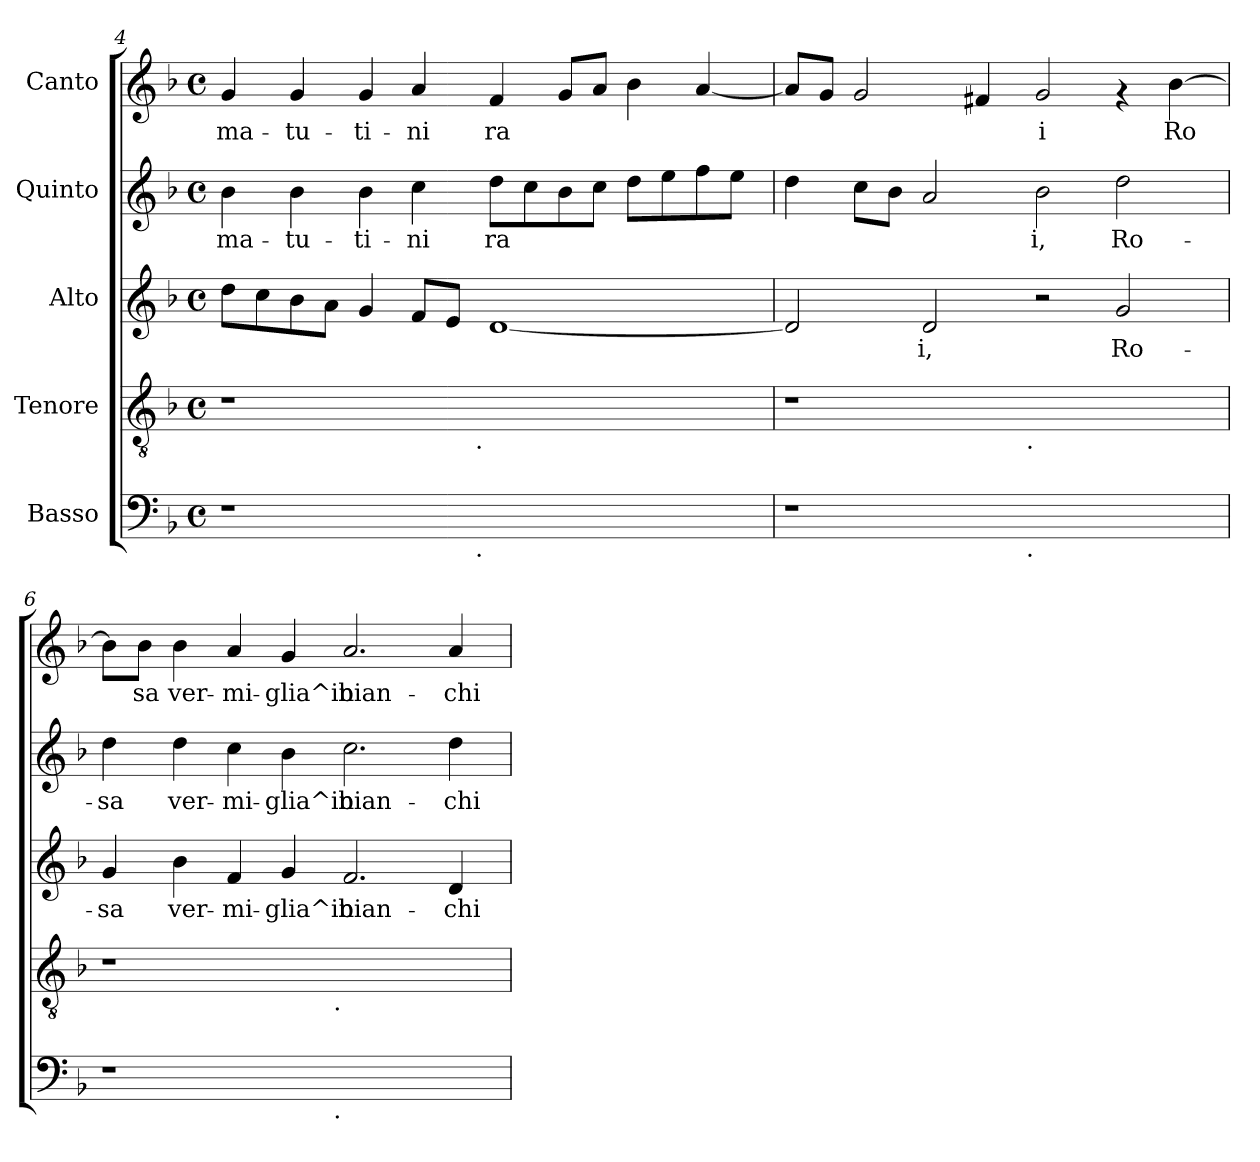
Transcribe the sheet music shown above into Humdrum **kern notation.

**kern	**kern	**kern	**text	**kern	**text	**kern	**text
*part5	*part4	*part3	*part3	*part2	*part2	*part1	*part1
*staff5	*staff4	*staff3	*staff3	*staff2	*staff2	*staff1	*staff1
*I"Basso	*I"Tenore	*I"Alto	*	*I"Quinto	*	*I"Canto	*
!!LO:LB:g=z
*clefF4	*clefGv2	*clefG2	*	*clefG2	*	*clefG2	*
*k[b-]	*k[b-]	*k[b-]	*	*k[b-]	*	*k[b-]	*
*F:	*F:	*F:	*	*F:	*	*F:	*
*M4/4	*M4/4	*M4/4	*	*M4/4	*	*M4/4	*
*met(c)	*met(c)	*met(c)	*	*met(c)	*	*met(c)	*
=4	=4	=4	=4	=4	=4	=4	=4
!	!	!	!LO:LY:b:cj	!	!LO:LY:b:cj	!	!LO:LY:b:cj
*^	*^	*	*	*	*	*	*
1r	2ryy	1r	2ryy	8dd\L	.	4b-\	ma-	4g/	ma-
!	!	!	!	!	!LO:LY:b:cj	!	!	!	!
.	.	.	.	8cc\	.	.	.	.	.
!	!	!	!	!	!LO:LY:b:cj	!	!LO:LY:b:cj	!	!LO:LY:b:cj
.	.	.	.	8b-\	.	4b-\	-tu-	4g/	-tu-
!	!	!	!	!	!LO:LY:b:cj	!	!	!	!
.	.	.	.	8a\J	.	.	.	.	.
!	!	!	!	!	!LO:LY:b:cj	!	!LO:LY:b:cj	!	!LO:LY:b:cj
.	4...ryy	.	4...ryy	4g/	.	4b-\	-ti-	4g/	-ti-
!	!	!	!	!	!LO:LY:b:cj	!	!LO:LY:b:cj	!	!LO:LY:b:cj
.	.	.	.	8f/L	.	4cc\	-ni	4a/	-ni
!	!	!	!	!	!LO:LY:b:cj	!	!	!	!
.	.	.	.	8e/J	.	.	.	.	.
!	!	!	!LO:TX:b:t=.	!	!	!	!	!	!
!	!LO:TX:b:t=.	!	!	!	!	!	!	!	!
.	1ryy	.	1ryy	.	.	.	.	.	.
!	!	!	!	!	!LO:LY:b:cj	!	!LO:LY:b:cj	!	!LO:LY:b:cj
1ryy	.	1ryy	.	[<1d	.	8dd\L	ra-	4f/	ra-
!	!	!	!	!	!	!	!LO:LY:b:cj	!	!
.	.	.	.	.	.	8cc\	--	.	.
!	!	!	!	!	!	!	!LO:LY:b:cj	!	!LO:LY:b:cj
.	.	.	.	.	.	8b-\	--	8g/L	--
!	!	!	!	!	!	!	!LO:LY:b:cj	!	!LO:LY:b:cj
.	.	.	.	.	.	8cc\J	--	8a/J	--
!	!	!	!	!	!	!	!LO:LY:b:cj	!	!LO:LY:b:cj
.	.	.	.	.	.	8dd\L	--	4b-\	--
!	!	!	!	!	!	!	!LO:LY:b:cj	!	!
.	.	.	.	.	.	8ee\	--	.	.
!	!	!	!	!	!	!	!LO:LY:b:cj	!	!LO:LY:b:cj
.	.	.	.	.	.	8ff\	--	[<4a/	--
!	!	!	!	!	!	!	!LO:LY:b:cj	!	!
.	.	.	.	.	.	8ee\J	--	.	.
.	32ryy	.	32ryy	.	.	.	.	.	.
=5	=5	=5	=5	=5	=5	=5	=5	=5	=5
!	!	!	!	!	!LO:LY:b:cj	!	!LO:LY:b:cj	!	!LO:LY:b:cj
1r	2ryy	1r	2ryy	2d/]	.	4dd\	--	8a>/L]	--
!	!	!	!	!	!	!	!	!	!LO:LY:b:cj
.	.	.	.	.	.	.	.	8g/J	--
!	!	!	!	!	!	!	!LO:LY:b:cj	!	!LO:LY:b:cj
.	.	.	.	.	.	8cc\L	--	2g/	--
!	!	!	!	!	!	!	!LO:LY:b:cj	!	!
.	.	.	.	.	.	8b-\J	--	.	.
!	!	!	!	!	!LO:LY:b:cj	!	!LO:LY:b:cj	!	!
.	4ryy	.	4ryy	2d/	i,	2a/	--	.	.
!	!	!	!	!	!	!	!	!	!LO:LY:b:cj
.	8...ryy	.	8...ryy	.	.	.	.	4f#/	--
!	!	!	!LO:TX:b:t=.	!	!	!	!	!	!
!	!LO:TX:b:t=.	!	!	!	!	!	!	!	!
.	1ryy	.	1ryy	.	.	.	.	.	.
!	!	!	!	!	!	!	!LO:LY:b:cj	!	!LO:LY:b:cj
1ryy	.	1ryy	.	2r	.	2b-\	-i,	2g/	-i
!	!	!	!	!	!LO:LY:b:cj	!	!LO:LY:b:cj	!	!
.	.	.	.	2g/	Ro-	2dd\	Ro-	4rf	.
!	!	!	!	!	!	!	!	!	!LO:LY:b:cj
.	.	.	.	.	.	.	.	[>4b-\	Ro-
.	64ryy	.	64ryy	.	.	.	.	.	.
=6	=6	=6	=6	=6	=6	=6	=6	=6	=6
!	!	!	!	!	!LO:LY:b:cj	!	!LO:LY:b:cj	!	!LO:LY:b:cj
1r	2ryy	1r	2ryy	4g/	-sa	4dd\	-sa	8b-\L]	--
!	!	!	!	!	!	!	!	!	!LO:LY:b:cj
.	.	.	.	.	.	.	.	8b-\J	-sa
!	!	!	!	!	!LO:LY:b:cj	!	!LO:LY:b:cj	!	!LO:LY:b:cj
.	.	.	.	4b-\	ver-	4dd\	ver-	4b-\	ver-
!	!	!	!	!	!LO:LY:b:cj	!	!LO:LY:b:cj	!	!LO:LY:b:cj
.	4ryy	.	4ryy	4f/	-mi-	4cc\	-mi-	4a/	-mi-
!	!	!	!	!	!LO:LY:b:cj	!	!LO:LY:b:cj	!	!LO:LY:b:cj
.	8...ryy	.	8...ryy	4g/	-glia^in	4b-\	-glia^in	4g/	-glia^in
!	!	!	!LO:TX:b:t=.	!	!	!	!	!	!
!	!LO:TX:b:t=.	!	!	!	!	!	!	!	!
.	1ryy	.	1ryy	.	.	.	.	.	.
!	!	!	!	!	!LO:LY:b:cj	!	!LO:LY:b:cj	!	!LO:LY:b:cj
1ryy	.	1ryy	.	2.f/	bian-	2.cc\	bian-	2.a/	bian-
!	!	!	!	!	!LO:LY:b:cj	!	!LO:LY:b:cj	!	!LO:LY:b:cj
.	.	.	.	4d/	-chi	4dd\	-chi	4a/	-chi
.	64ryy	.	64ryy	.	.	.	.	.	.
*v	*v	*	*	*	*	*	*	*	*
*	*v	*v	*	*	*	*	*	*
=	=	=	=	=	=	=	=
*-	*-	*-	*-	*-	*-	*-	*-
